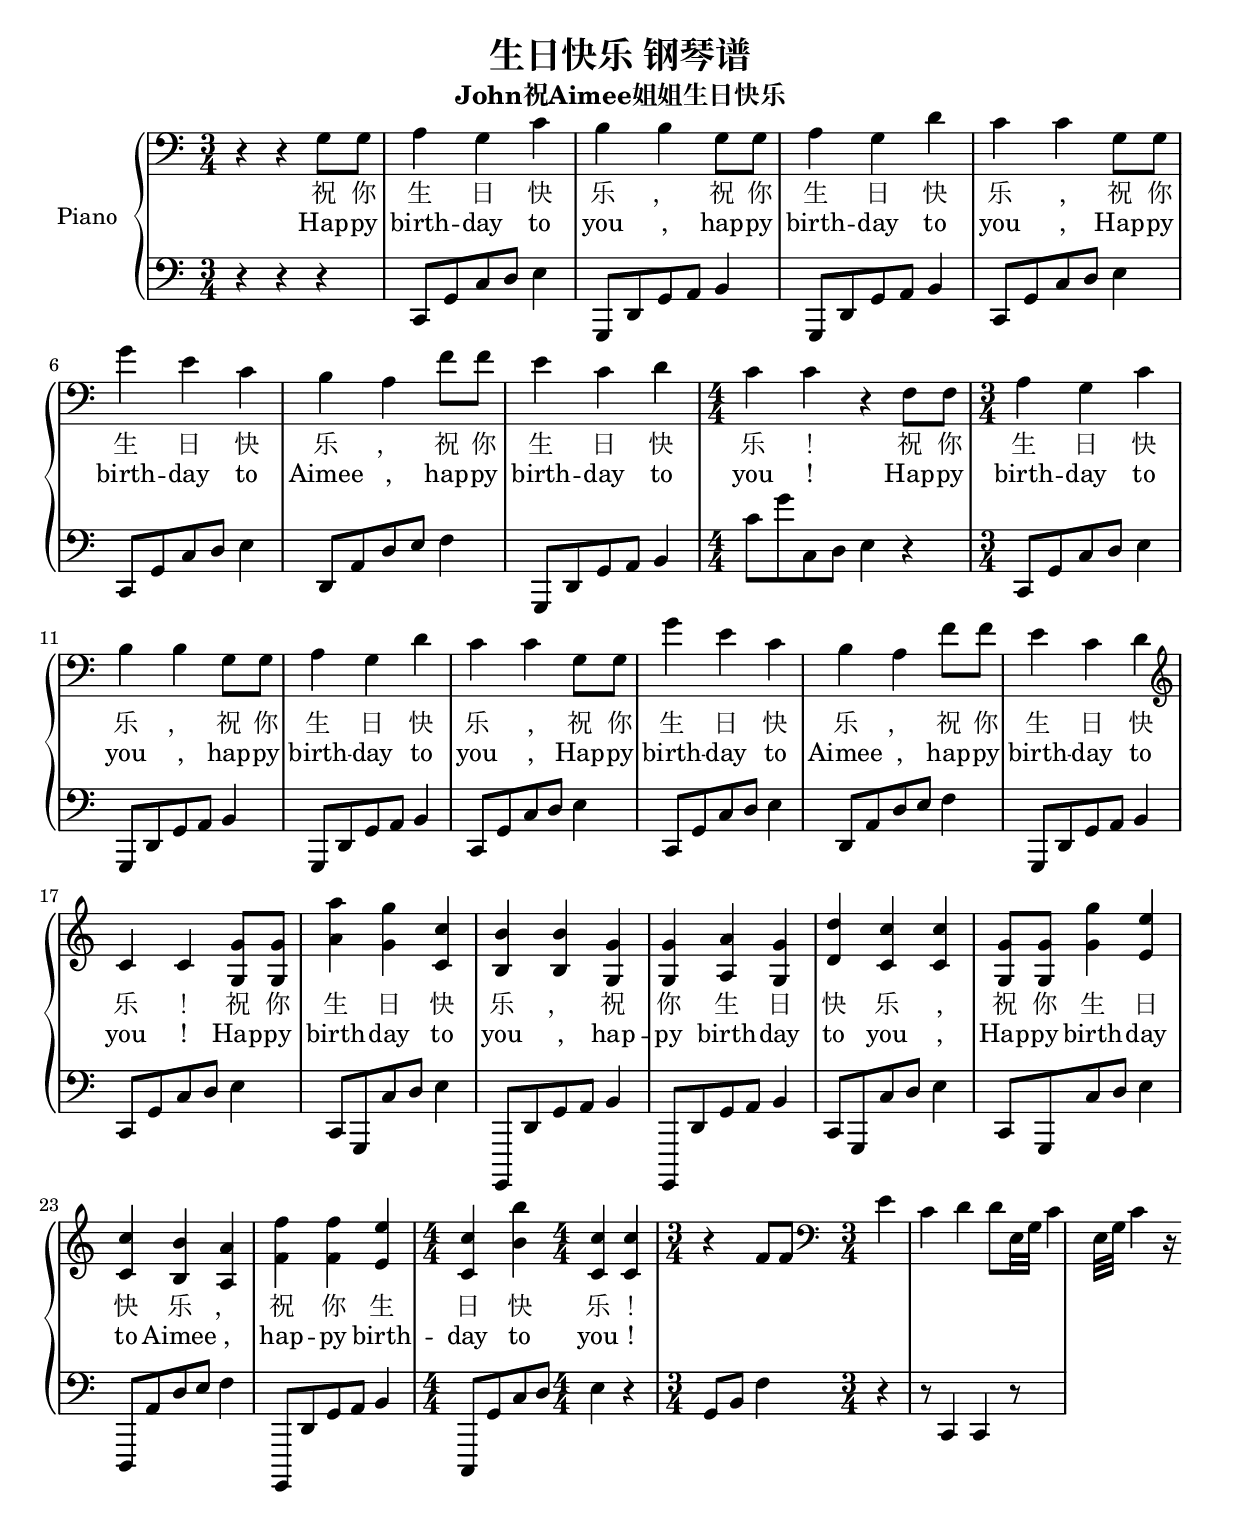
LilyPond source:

%% Use convert-ly to update this file if the version is different to the lilypond you use.
%% For more information go to (info "(lilypond)Piano music"). Place cursor after the last
%% parenthesis and C-x C-e.

%% http://m.gepuwang.net/gangqinpu/4974.html 

\header {
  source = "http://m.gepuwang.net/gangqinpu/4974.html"
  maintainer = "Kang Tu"
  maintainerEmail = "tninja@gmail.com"
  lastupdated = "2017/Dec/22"
  title = "生日快乐 钢琴谱"
  subtitle = "John祝Aimee姐姐生日快乐"
}

global = {
  \key c \major
  \clef "bass"
}

uppermotifone = { a4 g4 c'4 | b4 b4 g8 g8 | a4 g4 d'4 }
uppermotiftwo = { c'4 c'4 g8 g8 | g'4 e'4 c'4 | b4 a4 f'8 f'8 | e'4 c'4 d'4 }
upper = \absolute {
  \clef "bass"
  \time 3/4
  r4 r4 g8 g8 | \uppermotifone
  \uppermotiftwo
  \time 4/4
  c'4 c'4 r4 f8 f8
  \time 3/4 
  \uppermotifone
  \uppermotiftwo
  \clef "treble"
  c'4 c'4 <g' g>8 <g' g>8 | <a'' a'>4 <g'' g'>4 <c'' c'>4 | <b' b>4 <b' b>4 <g' g>4 <g' g>4 | <a' a>4 <g' g>4 <d'' d'>4 
  <c' c''>4 <c' c''>4 <g' g>8 <g' g>8 | <g'' g'>4 <e'' e'>4 <c'' c'>4 | <b' b>4 <a' a>4 <f'' f'>4 <f'' f'>4 | <e'' e'>4 <c'' c'>4 <b'' b'>4 
  \time 4/4
  <c' c''>4 <c' c''>4 r4 f'8 f'8
  \clef "bass"
  \time 3/4
  % e'4 c'4 \tuplet 2/1 { d'4 d'8 } \repeat unfold2 { \tuplet 3/1 { e32 g32 c'4 } } r16
  e'4 c'4 { d'4 d'8 } \repeat unfold 2 { { e32 g32 c'4 } } r16
}

lowermotifone = { c,8 g,8 c8 d8 e4 }
lowermotifonedash = { c,8 g,,8 c8 d8 e4 }
lowermotiftwo = { g,,8 d,8 g,8 a,8 b,4 }
lowermotiftwodash = { g,,,8 d,8 g,8 a,8 b,4 }
lowermotifthree = { d,8 a,8 d8 e8 f4 }
lowermotifthreedash = { d,,8 a,8 d8 e8 f4 }
lower = \absolute {
  \clef "bass"
  \time 3/4
  r4 r4 r4 | \lowermotifone | \repeat unfold 2 \lowermotiftwo
  \repeat unfold2 \lowermotifone | \lowermotifthree | \lowermotiftwo
  \time 4/4
  c'8 g'8 c8 d8 e4 r4
  \time 3/4
  \lowermotifone | \repeat unfold 2 \lowermotiftwo
  \repeat unfold 2 \lowermotifone | \lowermotifthree | \lowermotiftwo
  \lowermotifone \lowermotifonedash | \repeat unfold 2 \lowermotiftwodash
  \repeat unfold 2 \lowermotifonedash | \lowermotifthreedash \lowermotiftwodash
  \time 4/4
  c,,8 g,8 c8 d8 e4 r4
  \time 3/4
  g,8 b,8 f4 r4 | r8 c,4 c,4 r8
}

%% aligning lyrics to a melody: http://lilypond.org/doc/v2.19/Documentation/learning/aligning-lyrics-to-a-melody
%% 每一个单词/中文字 对一个音符
versecn = \new Lyrics \lyricsto "one" {
  \lyricmode {
	祝 你 生 日 快 乐 ， | 祝 你 生 日 快 乐 ,
	祝 你 生 日 快 乐 ， | 祝 你 生 日 快 乐 ！
	祝 你 生 日 快 乐 ， | 祝 你 生 日 快 乐 ,
	祝 你 生 日 快 乐 ， | 祝 你 生 日 快 乐 ！
	祝 你 生 日 快 乐 ， | 祝 你 生 日 快 乐 ,
	祝 你 生 日 快 乐 ， | 祝 你 生 日 快 乐 ！
  }
}

verseen = \new Lyrics \lyricsto "one" {
  \lyricmode {
	Hap -- py birth -- day to you , | hap -- py birth -- day to you ,
	Hap -- py birth -- day to Aimee , | hap -- py birth -- day to you !
	Hap -- py birth -- day to you , | hap -- py birth -- day to you ,
	Hap -- py birth -- day to Aimee , | hap -- py birth -- day to you !
	Hap -- py birth -- day to you , | hap -- py birth -- day to you ,
	Hap -- py birth -- day to Aimee , | hap -- py birth -- day to you !
  }
}

\score
{
  \new PianoStaff
  <<
	\set PianoStaff.instrumentName = "Piano"
    \numericTimeSignature
	\new Voice = "one" {
	  \upper
	}
	\versecn
	\verseen
	\new Voice = "two" {
	  \lower
	}
  >>
  \midi {
	\tempo 2 = 72
	%% convert to mp3 (for iphone) timidity ./Aimee生日快乐歌.midi -Ow -o - | lame - -b 64 Aimee生日快乐歌.mp3
  }
  \layout { }
}
